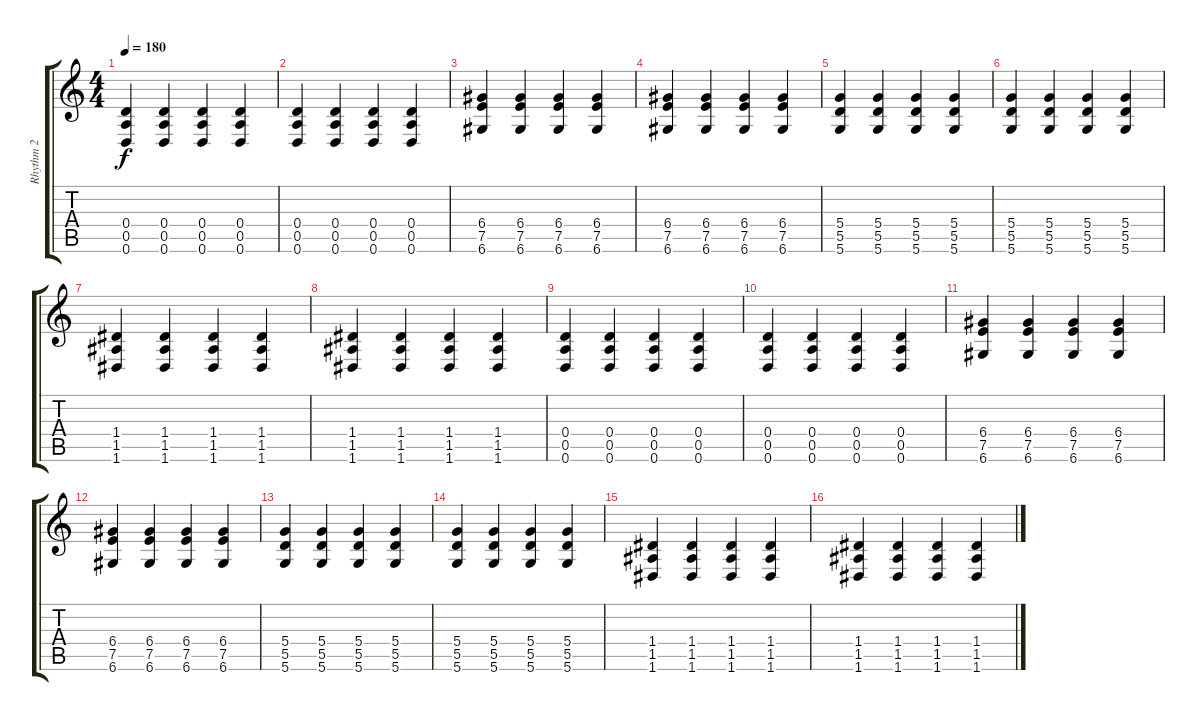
\track ("Rhythm 2" "Rhythm 2") {instrument overdrivenguitar}
\staff {score tabs}
\tuning (E4 B3 G3 D3 A2 D2) {hide}
\ts (4 4)
\tempo 180
\clef g2
\ks c
(0.4 0.5 0.6).4{dy f} (0.4 0.5 0.6).4 (0.4 0.5 0.6).4 (0.4 0.5 0.6).4 |
(0.4 0.5 0.6).4 (0.4 0.5 0.6).4 (0.4 0.5 0.6).4 (0.4 0.5 0.6).4 |
(6.4 7.5 6.6).4 (6.4 7.5 6.6).4 (6.4 7.5 6.6).4 (6.4 7.5 6.6).4 |
(6.4 7.5 6.6).4 (6.4 7.5 6.6).4 (6.4 7.5 6.6).4 (6.4 7.5 6.6).4 |
(5.4 5.5 5.6).4 (5.4 5.5 5.6).4 (5.4 5.5 5.6).4 (5.4 5.5 5.6).4 |
(5.4 5.5 5.6).4 (5.4 5.5 5.6).4 (5.4 5.5 5.6).4 (5.4 5.5 5.6).4 |
(1.4 1.5 1.6).4 (1.4 1.5 1.6).4 (1.4 1.5 1.6).4 (1.4 1.5 1.6).4 |
(1.4 1.5 1.6).4 (1.4 1.5 1.6).4 (1.4 1.5 1.6).4 (1.4 1.5 1.6).4 |
(0.4 0.5 0.6).4 (0.4 0.5 0.6).4 (0.4 0.5 0.6).4 (0.4 0.5 0.6).4 |
(0.4 0.5 0.6).4 (0.4 0.5 0.6).4 (0.4 0.5 0.6).4 (0.4 0.5 0.6).4 |
(6.4 7.5 6.6).4 (6.4 7.5 6.6).4 (6.4 7.5 6.6).4 (6.4 7.5 6.6).4 |
(6.4 7.5 6.6).4 (6.4 7.5 6.6).4 (6.4 7.5 6.6).4 (6.4 7.5 6.6).4 |
(5.4 5.5 5.6).4 (5.4 5.5 5.6).4 (5.4 5.5 5.6).4 (5.4 5.5 5.6).4 |
(5.4 5.5 5.6).4 (5.4 5.5 5.6).4 (5.4 5.5 5.6).4 (5.4 5.5 5.6).4 |
(1.4 1.5 1.6).4 (1.4 1.5 1.6).4 (1.4 1.5 1.6).4 (1.4 1.5 1.6).4 |
(1.4 1.5 1.6).4 (1.4 1.5 1.6).4 (1.4 1.5 1.6).4 (1.4 1.5 1.6).4
